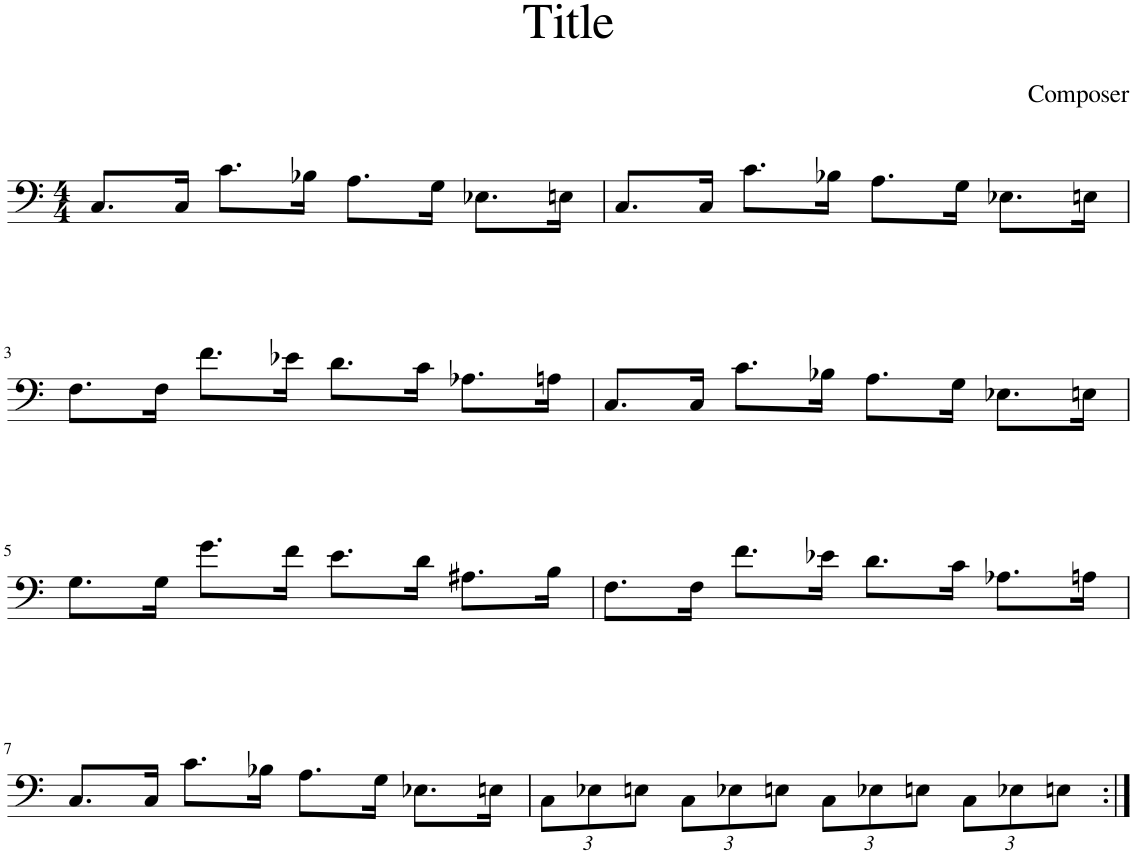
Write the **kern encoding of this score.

**kern
*part1
*staff1
*I"Piano
*I'Pno.
*clefF4
*k[]
*M4/4
=1
8.C/L
16C/Jk
8.c\L
16B-X\Jk
8.A\L
16G\Jk
8.E-X\L
16En\Jk
=2
8.C/L
16C/Jk
8.c\L
16B-X\Jk
8.A\L
16G\Jk
8.E-X\L
16En\Jk
!!LO:LB:g=z
=3
8.F\L
16F\Jk
8.f\L
16e-X\Jk
8.d\L
16c\Jk
8.A-X\L
16An\Jk
=4
8.C/L
16C/Jk
8.c\L
16B-X\Jk
8.A\L
16G\Jk
8.E-X\L
16En\Jk
!!LO:LB:g=z
=5
8.G\L
16G\Jk
8.g\L
16f\Jk
8.e\L
16d\Jk
8.A#X\L
16B\Jk
=6
8.F\L
16F\Jk
8.f\L
16e-X\Jk
8.d\L
16c\Jk
8.A-X\L
16An\Jk
!!LO:LB:g=z
=7
8.C/L
16C/Jk
8.c\L
16B-X\Jk
8.A\L
16G\Jk
8.E-X\L
16En\Jk
=8
*Xbrackettup
12C\L
12E-X\
12En\J
12C\L
12E-X\
12En\J
12C\L
12E-X\
12En\J
12C\L
12E-X\
12En\J
=:|!
*-
